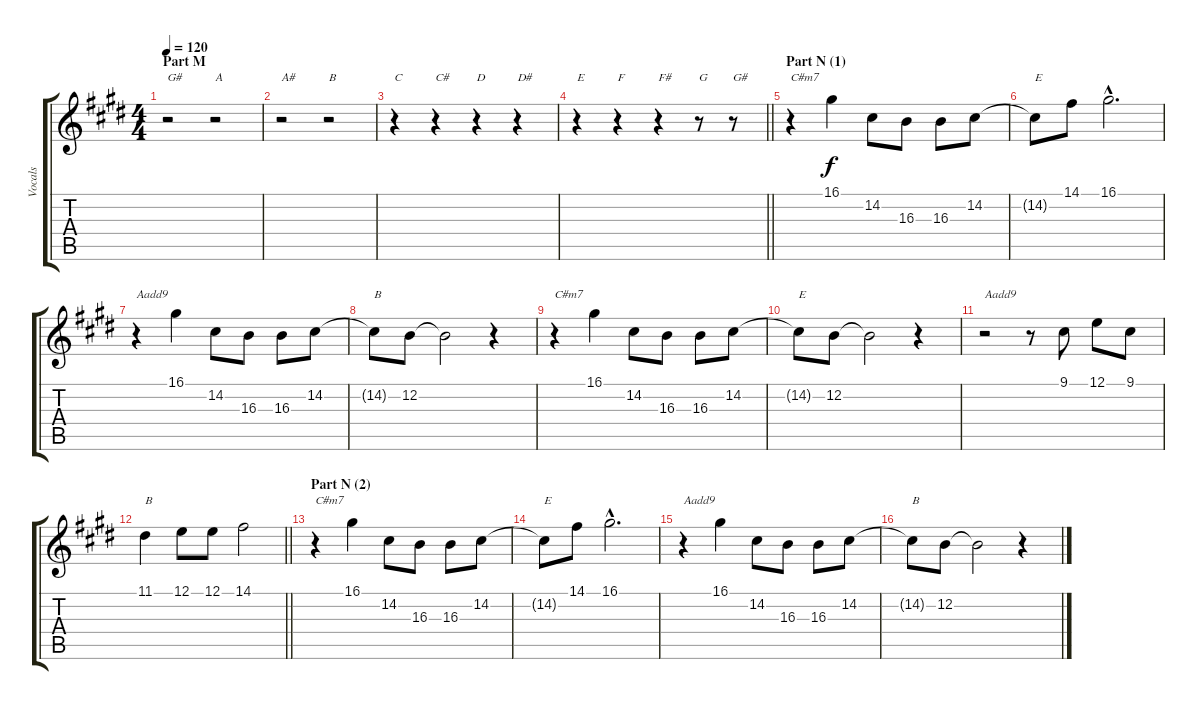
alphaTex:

\track ("Vocals" "Vocals") {instrument trumpet}
\staff {score tabs}
\tuning (E4 B3 G3 D3 A2 E2) {hide}
\ts (4 4)
\section ("" "Part M")
\tempo 120
\clef g2
\ks e
r.2{txt "G#" dy f} r.2{txt "A"} |
r.2{txt "A#"} r.2{txt "B"} |
r.4{txt "C"} r.4{txt "C#"} r.4{txt "D"} r.4{txt "D#"} |
\barLineRight lightlight
r.4{txt "E"} r.4{txt "F"} r.4{txt "F#"} r.8{txt "G"} r.8{txt "G#"} |
\section ("" "Part N (1)")
r.4{txt "C#m7"} 16.1.4 14.2.8 16.3.8 16.3.8 14.2.8 |
14.2{t}.8{txt "E"} 14.1.8 16.1{hac}.2{d} |
r.4{txt "Aadd9"} 16.1.4 14.2.8 16.3.8 16.3.8 14.2.8 |
14.2{t}.8{txt "B"} 12.2.8 12.2{t}.2 r.4 |
r.4{txt "C#m7"} 16.1.4 14.2.8 16.3.8 16.3.8 14.2.8 |
14.2{t}.8{txt "E"} 12.2.8 12.2{t}.2 r.4 |
r.2{txt "Aadd9"} r.8 9.1.8 12.1.8 9.1.8 |
\barLineRight lightlight
11.1.4{txt "B"} 12.1.8 12.1.8 14.1.2 |
\section ("" "Part N (2)")
r.4{txt "C#m7"} 16.1.4 14.2.8 16.3.8 16.3.8 14.2.8 |
14.2{t}.8{txt "E"} 14.1.8 16.1{hac}.2{d} |
r.4{txt "Aadd9"} 16.1.4 14.2.8 16.3.8 16.3.8 14.2.8 |
14.2{t}.8{txt "B"} 12.2.8 12.2{t}.2 r.4
